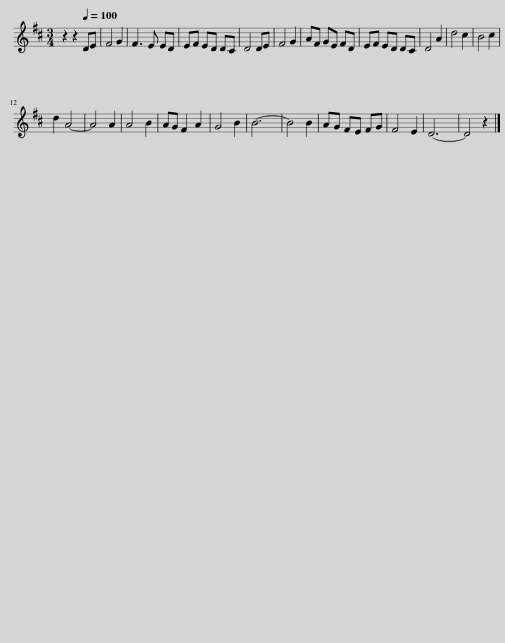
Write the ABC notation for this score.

X:1
L:1/8
M:3/4
I:linebreak $
K:D
V:1 treble
V:1
 z2 z2[Q:1/4=100] DE | F4 G2 | F3 E ED | EF ED DC | D4 DE | %5
 F4 G2 | AF GE FD | EF ED DC | D4 A2 | d4 c2 | %10
 B4 c2 |$ d2 A4- | A4 A2 | A4 B2 | AG F2 A2 | %15
 G4 B2 | B6- | B4 B2 | AG FE FG | F4 E2 | %20
 D6- | D4 z2 |] %22
